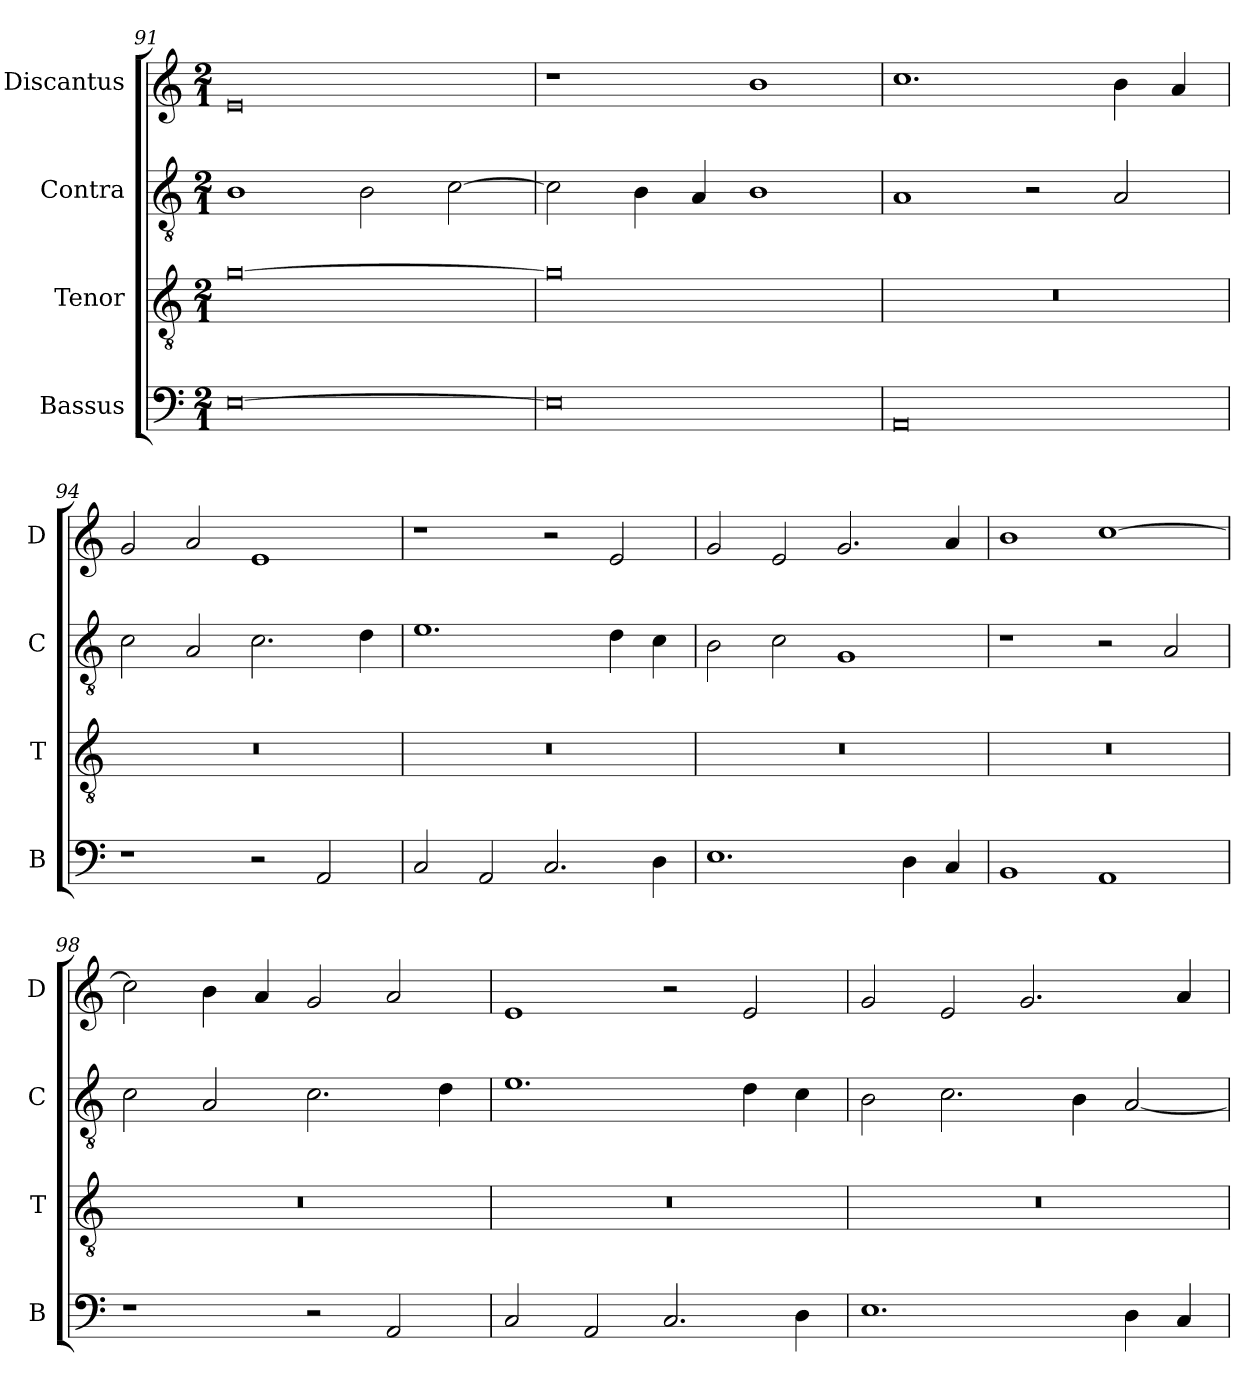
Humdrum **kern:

**kern	**kern	**kern	**kern
*part4	*part3	*part2	*part1
*staff4	*staff3	*staff2	*staff1
*I"Bassus	*I"Tenor	*I"Contra	*I"Discantus
*I'B	*I'T	*I'C	*I'D
*clefF4	*clefGv2	*clefGv2	*clefG2
*k[]	*k[]	*k[]	*k[]
*M2/1	*M2/1	*M2/1	*M2/1
=91	=91	=91	=91
[0E	[0g	1B	0e
.	.	2B\	.
.	.	[2c\	.
=92	=92	=92	=92
0E]	0g]	2c\]	1r
.	.	4B\	.
.	.	4A/	.
.	.	1B	1b
=93	=93	=93	=93
0AA	0r	1A	1.cc
.	.	2r	.
.	.	2A/	4b\
.	.	.	4a/
=94	=94	=94	=94
1r	0r	2c\	2g/
.	.	2A/	2a/
2r	.	2.c\	1e
2AA/	.	.	.
.	.	4d\	.
=95	=95	=95	=95
2C/	0r	1.e	1r
2AA/	.	.	.
2.C/	.	.	2r
.	.	4d\	2e/
4D\	.	4c\	.
=96	=96	=96	=96
1.E	0r	2B\	2g/
.	.	2c\	2e/
.	.	1G	2.g/
4D\	.	.	.
4C/	.	.	4a/
=97	=97	=97	=97
1BB	0r	1r	1b
1AA	.	2r	[1cc
.	.	2A/	.
=98	=98	=98	=98
1r	0r	2c\	2cc\]
.	.	2A/	4b\
.	.	.	4a/
2r	.	2.c\	2g/
2AA/	.	.	2a/
.	.	4d\	.
=99	=99	=99	=99
2C/	0r	1.e	1e
2AA/	.	.	.
2.C/	.	.	2r
.	.	4d\	2e/
4D\	.	4c\	.
=100	=100	=100	=100
1.E	0r	2B\	2g/
.	.	2.c\	2e/
.	.	.	2.g/
.	.	4B\	.
4D\	.	[2A/	.
4C/	.	.	4a/
=	=	=	=
*-	*-	*-	*-
